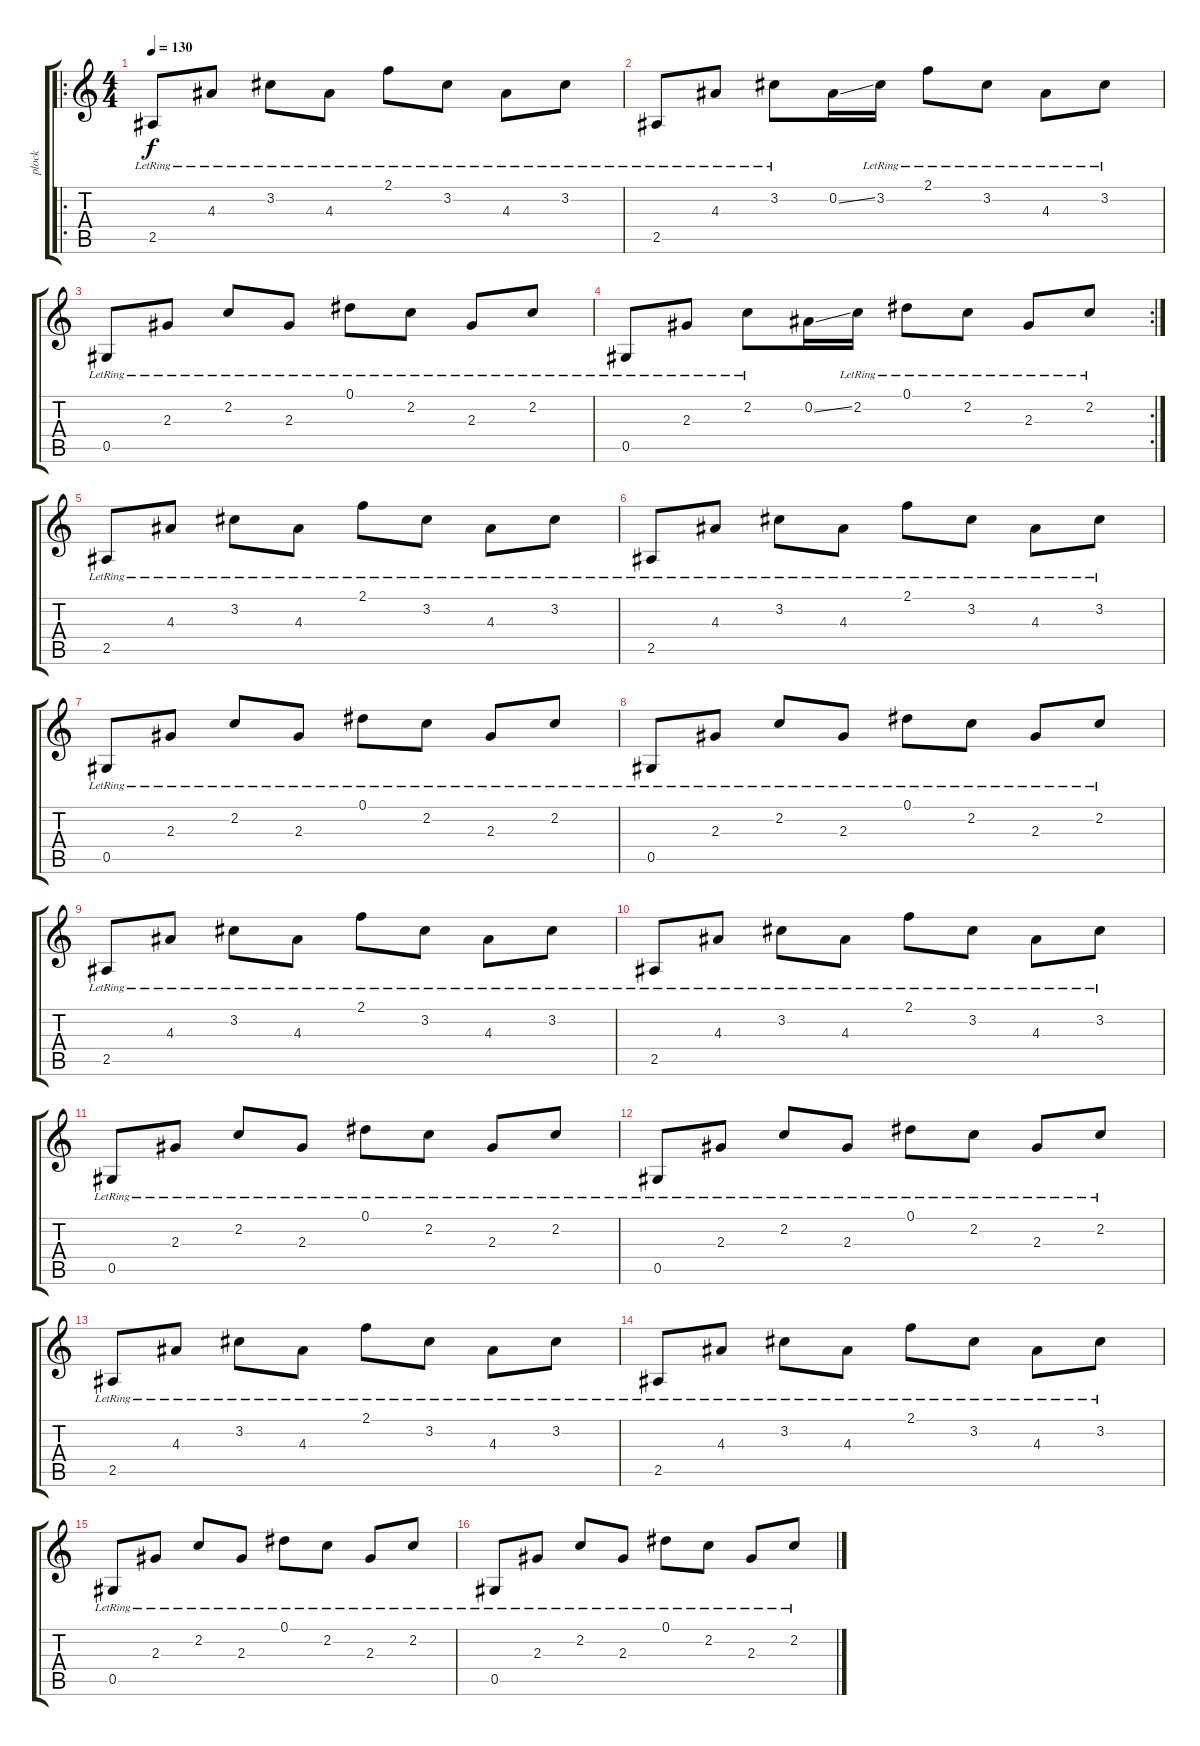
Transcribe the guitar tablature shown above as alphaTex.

\track ("plock" "plock") {instrument acousticguitarsteel}
\staff {score tabs}
\tuning (Eb4 Bb3 Gb3 Db3 Ab2 Eb2) {hide}
\ro
\ts (4 4)
\tempo 130
\clef g2
\ks c
2.5{lr}.8{dy f instrument acousticguitarsteel} 4.3{lr}.8 3.2{lr}.8 4.3{lr}.8 2.1{lr}.8 3.2{lr}.8 4.3{lr}.8 3.2{lr}.8 |
2.5{lr}.8 4.3{lr}.8 3.2{lr}.8 0.2{ss}.16 3.2{lr}.16 2.1{lr}.8 3.2{lr}.8 4.3{lr}.8 3.2{lr}.8 |
0.5{lr}.8 2.3{lr}.8 2.2{lr}.8 2.3{lr}.8 0.1{lr}.8 2.2{lr}.8 2.3{lr}.8 2.2{lr}.8 |
\rc 2
0.5{lr}.8 2.3{lr}.8 2.2{lr}.8 0.2{ss}.16 2.2{lr}.16 0.1{lr}.8 2.2{lr}.8 2.3{lr}.8 2.2{lr}.8 |
2.5{lr}.8 4.3{lr}.8 3.2{lr}.8 4.3{lr}.8 2.1{lr}.8 3.2{lr}.8 4.3{lr}.8 3.2{lr}.8 |
2.5{lr}.8 4.3{lr}.8 3.2{lr}.8 4.3{lr}.8 2.1{lr}.8 3.2{lr}.8 4.3{lr}.8 3.2{lr}.8 |
0.5{lr}.8 2.3{lr}.8 2.2{lr}.8 2.3{lr}.8 0.1{lr}.8 2.2{lr}.8 2.3{lr}.8 2.2{lr}.8 |
0.5{lr}.8 2.3{lr}.8 2.2{lr}.8 2.3{lr}.8 0.1{lr}.8 2.2{lr}.8 2.3{lr}.8 2.2{lr}.8 |
2.5{lr}.8 4.3{lr}.8 3.2{lr}.8 4.3{lr}.8 2.1{lr}.8 3.2{lr}.8 4.3{lr}.8 3.2{lr}.8 |
2.5{lr}.8 4.3{lr}.8 3.2{lr}.8 4.3{lr}.8 2.1{lr}.8 3.2{lr}.8 4.3{lr}.8 3.2{lr}.8 |
0.5{lr}.8 2.3{lr}.8 2.2{lr}.8 2.3{lr}.8 0.1{lr}.8 2.2{lr}.8 2.3{lr}.8 2.2{lr}.8 |
0.5{lr}.8 2.3{lr}.8 2.2{lr}.8 2.3{lr}.8 0.1{lr}.8 2.2{lr}.8 2.3{lr}.8 2.2{lr}.8 |
2.5{lr}.8 4.3{lr}.8 3.2{lr}.8 4.3{lr}.8 2.1{lr}.8 3.2{lr}.8 4.3{lr}.8 3.2{lr}.8 |
2.5{lr}.8 4.3{lr}.8 3.2{lr}.8 4.3{lr}.8 2.1{lr}.8 3.2{lr}.8 4.3{lr}.8 3.2{lr}.8 |
0.5{lr}.8 2.3{lr}.8 2.2{lr}.8 2.3{lr}.8 0.1{lr}.8 2.2{lr}.8 2.3{lr}.8 2.2{lr}.8 |
0.5{lr}.8 2.3{lr}.8 2.2{lr}.8 2.3{lr}.8 0.1{lr}.8 2.2{lr}.8 2.3{lr}.8 2.2{lr}.8
